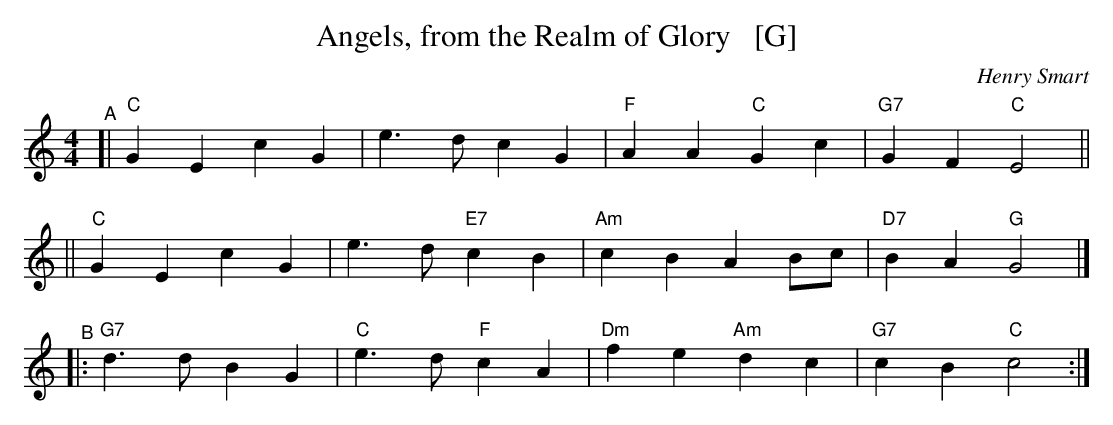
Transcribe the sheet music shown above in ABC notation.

X:1
T: Angels, from the Realm of Glory   [G]
C: Henry Smart
M: 4/4
L: 1/4
K: C
"^A"\
[| "C"GE cG | e>d cG | "F"AA "C"Gc | "G7" GF "C"E2 ||
|| "C"GE cG | e>d "E7"cB | "Am"cB AB/c/ | "D7"BA "G"G2 |]
"^B"\
|: "G7"d>d BG | "C"e>d "F"cA | "Dm"fe "Am"dc | "G7"cB "C"c2 :|
